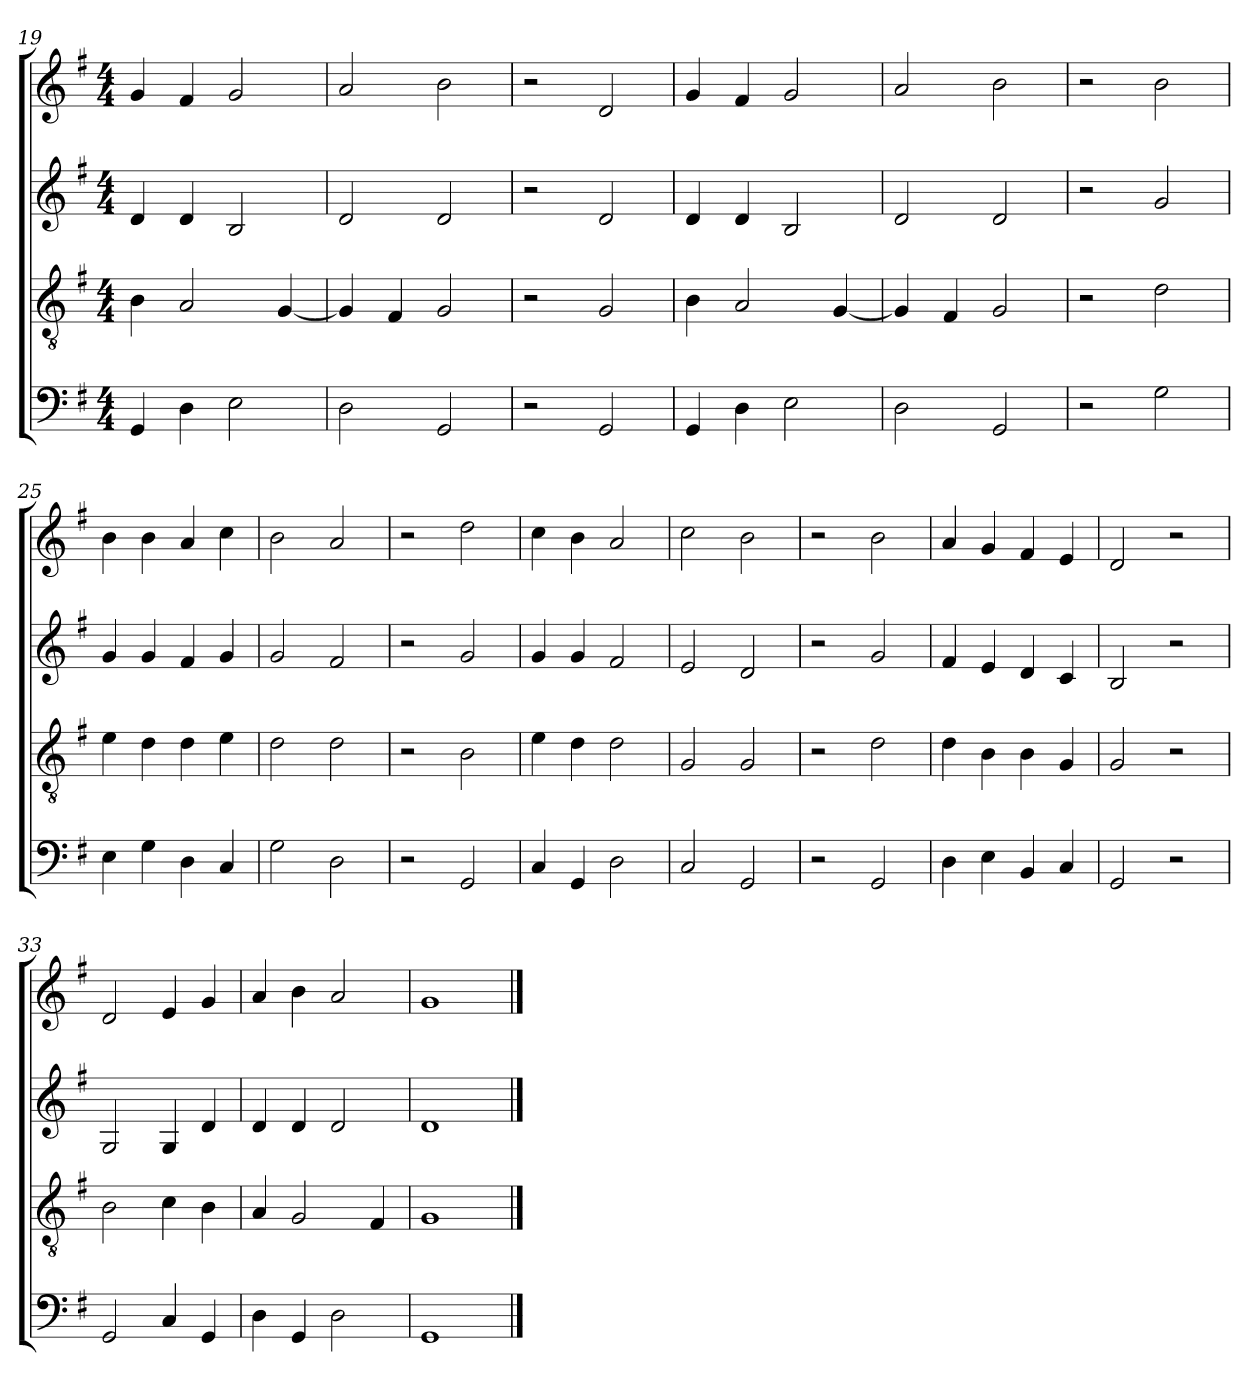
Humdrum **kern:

**kern	**kern	**kern	**kern
*part4	*part3	*part2	*part1
*staff4	*staff3	*staff2	*staff1
*clefF4	*clefGv2	*clefG2	*clefG2
*k[f#]	*k[f#]	*k[f#]	*k[f#]
*M4/4	*M4/4	*M4/4	*M4/4
=19	=19	=19	=19
4GG	4B	4d	4g
4D	2A	4d	4f#
2E	.	2B	2g
.	[4G	.	.
!!LO:LB:g=z
=20	=20	=20	=20
2D	4G]	2d	2a
.	4F#	.	.
2GG	2G	2d	2b
=21	=21	=21	=21
2r	2r	2r	2r
2GG	2G	2d	2d
=22	=22	=22	=22
4GG	4B	4d	4g
4D	2A	4d	4f#
2E	.	2B	2g
.	[4G	.	.
=23	=23	=23	=23
2D	4G]	2d	2a
.	4F#	.	.
2GG	2G	2d	2b
=24	=24	=24	=24
2r	2r	2r	2r
2G	2d	2g	2b
=25	=25	=25	=25
4E	4e	4g	4b
4G	4d	4g	4b
4D	4d	4f#	4a
4C	4e	4g	4cc
=26	=26	=26	=26
2G	2d	2g	2b
2D	2d	2f#	2a
=27	=27	=27	=27
2r	2r	2r	2r
2GG	2B	2g	2dd
=28	=28	=28	=28
4C	4e	4g	4cc
4GG	4d	4g	4b
2D	2d	2f#	2a
=29	=29	=29	=29
2C	2G	2e	2cc
2GG	2G	2d	2b
!!LO:PB:g=z
=30	=30	=30	=30
2r	2r	2r	2r
2GG	2d	2g	2b
=31	=31	=31	=31
4D	4d	4f#	4a
4E	4B	4e	4g
4BB	4B	4d	4f#
4C	4G	4c	4e
=32	=32	=32	=32
2GG	2G	2B	2d
2r	2r	2r	2r
=33	=33	=33	=33
2GG	2B	2G	2d
4C	4c	4G	4e
4GG	4B	4d	4g
=34	=34	=34	=34
4D	4A	4d	4a
4GG	2G	4d	4b
2D	.	2d	2a
.	4F#	.	.
=35	=35	=35	=35
1GG	1G	1d	1g
==	==	==	==
*-	*-	*-	*-
